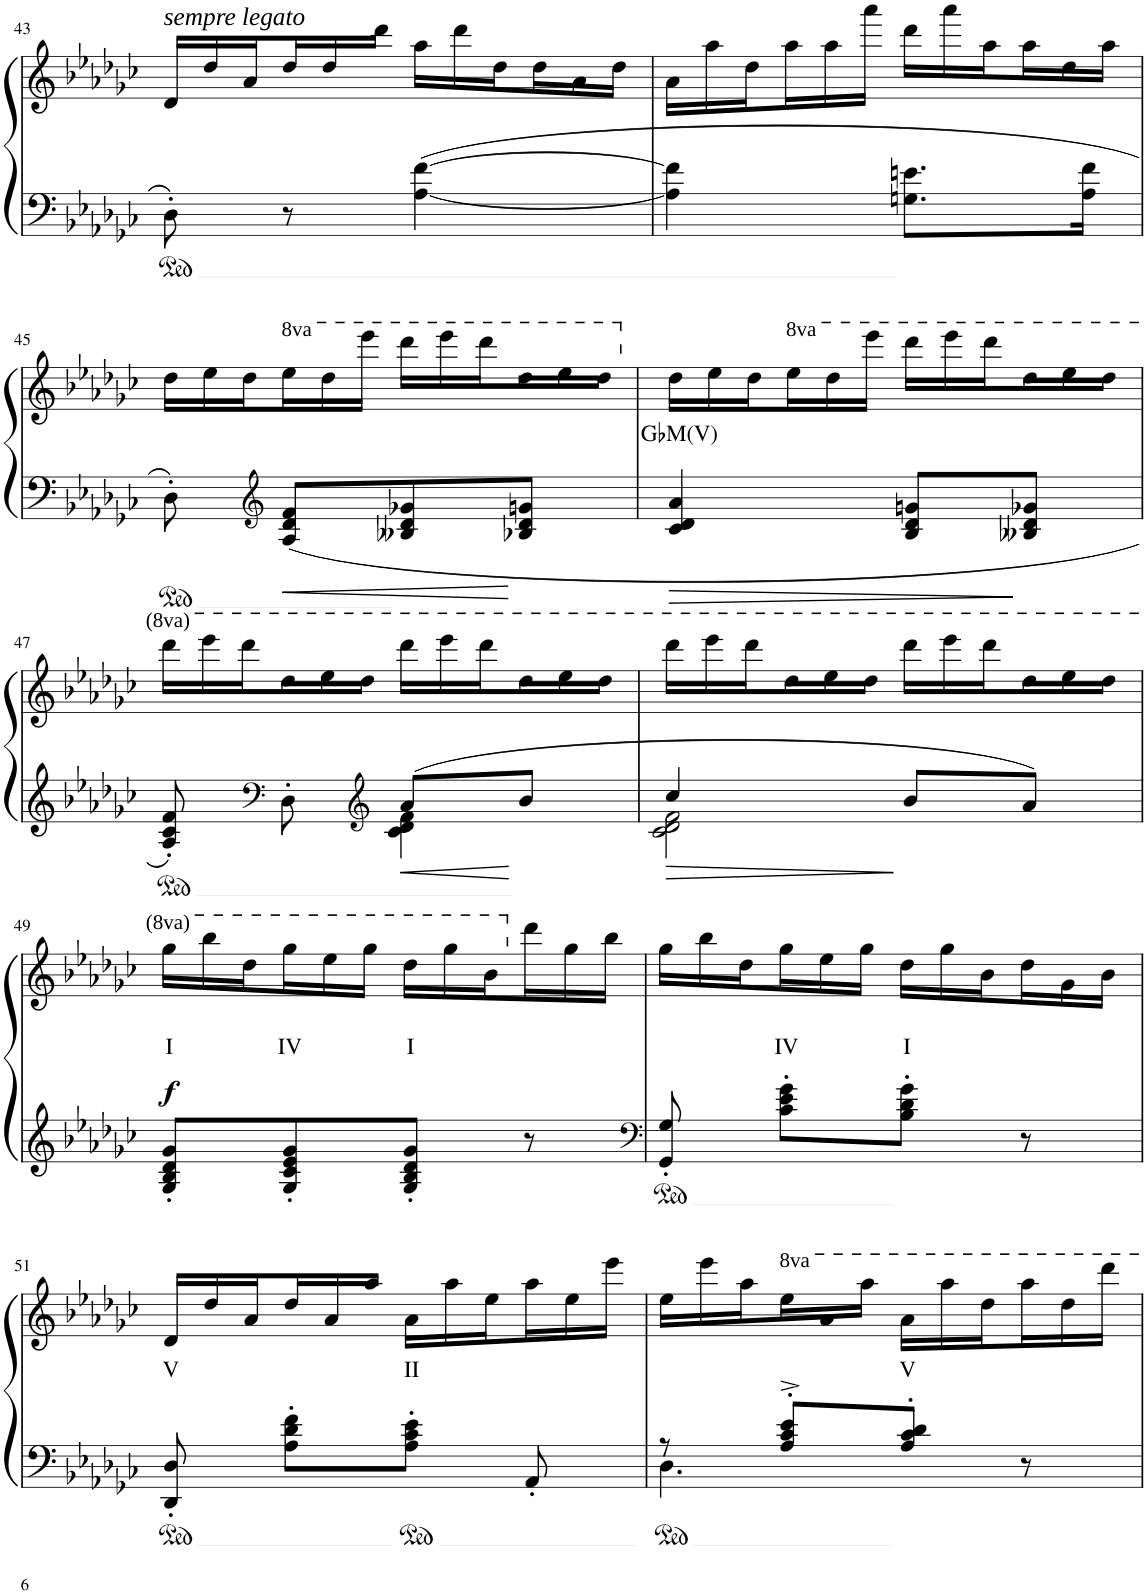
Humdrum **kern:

**kern	**kern	**text	**dynam
*part1	*part1	*part1	*part1
*staff2	*staff1	*staff1	*staff1/2
*I"Piano	*	*	*
*I'Pno	*	*	*
!!LO:PB:g=z
*clefF4	*clefG2	*	*
*k[b-e-a-d-g-c-]	*k[b-e-a-d-g-c-]	*	*
*M2/4	*M2/4	*	*
*	*Xtuplet	*	*
=43	=43	=43	=43
!	!LO:TX:a:i:t=sempre legato	!	!
8D-'\	24d-/LL	.	.
.	24dd-/	.	.
.	24a-/	.	.
8r	24dd-/	.	.
.	24dd-/	.	.
.	24ddd-\JJ	.	.
[<4A-\ [4f\	24aa-\LL	.	.
.	24ddd-\	.	.
.	24dd-\	.	.
.	24dd-\	.	.
.	24a-\	.	.
.	24dd-\JJ	.	.
=44	=44	=44	=44
4A-\] 4f\]	24a-\LL	.	.
.	24aa-\	.	.
.	24dd-\	.	.
.	24aa-\	.	.
.	24aa-\	.	.
.	24aaa-\JJ	.	.
8.Gn\ 8.en\L	24ddd-\LL	.	.
.	24aaa-\	.	.
.	24aa-\	.	.
.	24aa-\	.	.
.	24dd-\	.	.
16A-\ 16f\Jk	.	.	.
.	24aa-\JJ	.	.
!!LO:LB:g=z
=45	=45	=45	=45
8D-'\	24dd-\LL	.	.
.	24ee-\	.	.
.	24dd-\	.	.
*clefG2	*	*	*
*	*8va	*	*
8A-/ 8d-/ 8f/L	24eee-\	.	.
.	24ddd-\	.	.
.	24eeee-\JJ	.	.
8B--X/ 8d-/ 8g-X/	24dddd-\LL	.	.
.	24eeee-\	.	.
.	24dddd-\	.	.
8B-X/ 8d-/ 8gn/J	24ddd-\	.	.
.	24eee-\	.	.
.	24ddd-\JJ	.	.
=46	=46	=46	=46
*	*X8va	*	*
!	!	!LO:LY:b	!
4c-/ 4d-/ 4a-/	24dd-\LL	G♭M(V)	.
.	24ee-\	.	.
.	24dd-\	.	.
*	*8va	*	*
.	24eee-\	.	.
.	24ddd-\	.	.
.	24eeee-\JJ	.	.
8B-/ 8d-/ 8gn/L	24dddd-\LL	.	.
.	24eeee-\	.	.
.	24dddd-\	.	.
8B--X/ 8d-/ 8g-X/J	24ddd-\	.	.
.	24eee-\	.	.
.	24ddd-\JJ	.	.
!!LO:LB:g=z
=47	=47	=47	=47
*^	*	*	*
8A-/' 8c-/' 8f/'	4ryy	24dddd-\LL	.	.
.	.	24eeee-\	.	.
.	.	24dddd-\	.	.
*clefF4	*	*	*	*
8D-'\	.	24ddd-\	.	.
.	.	24eee-\	.	.
.	.	24ddd-\JJ	.	.
*clefG2	*	*	*	*
8a-/L	4c-\ 4d-\ 4f\	24dddd-\LL	.	.
.	.	24eeee-\	.	.
.	.	24dddd-\	.	.
8b-/J	.	24ddd-\	.	.
.	.	24eee-\	.	.
.	.	24ddd-\JJ	.	.
=48	=48	=48	=48	=48
4cc-/	2c-\ 2d-\ 2f\	24dddd-\LL	.	.
.	.	24eeee-\	.	.
.	.	24dddd-\	.	.
.	.	24ddd-\	.	.
.	.	24eee-\	.	.
.	.	24ddd-\JJ	.	.
8b-/L	.	24dddd-\LL	.	.
.	.	24eeee-\	.	.
.	.	24dddd-\	.	.
8a-/J	.	24ddd-\	.	.
.	.	24eee-\	.	.
.	.	24ddd-\JJ	.	.
*v	*v	*	*	*
!!LO:LB:g=z
=49	=49	=49	=49
!	!	!LO:LY:b	!LO:DY:b
8G-/' 8B-/' 8d-/' 8g-/'L	24ggg-\LL	I	f
.	24bbb-\	.	.
.	24ddd-\	.	.
!	!	!LO:LY:b	!
8G-/' 8c-/' 8e-/' 8g-/'	24ggg-\	IV	.
.	24eee-\	.	.
.	24ggg-\JJ	.	.
!	!	!LO:LY:b	!
8G-/' 8B-/' 8d-/' 8g-/'J	24ddd-\LL	I	.
.	24ggg-\	.	.
.	24bb-\	.	.
*	*X8va	*	*
8r	24ddd-\	.	.
.	24gg-\	.	.
.	24bb-\JJ	.	.
=50	=50	=50	=50
*clefF4	*	*	*
8GG-/' 8G-/'	24gg-\LL	.	.
.	24bb-\	.	.
.	24dd-\	.	.
!	!	!LO:LY:b	!
8c-\' 8e-\' 8g-\'L	24gg-\	IV	.
.	24ee-\	.	.
.	24gg-\JJ	.	.
!	!	!LO:LY:b	!
8B-\' 8d-\' 8g-\'J	24dd-\LL	I	.
.	24gg-\	.	.
.	24b-\	.	.
8r	24dd-\	.	.
.	24g-\	.	.
.	24b-\JJ	.	.
!!LO:LB:g=z
=51	=51	=51	=51
!	!	!LO:LY:b	!
8DD-/' 8D-/'	24d-/LL	V	.
.	24dd-/	.	.
.	24a-/	.	.
8A-\' 8d-\' 8f\'L	24dd-/	.	.
.	24a-/	.	.
.	24aa-/JJ	.	.
!	!	!LO:LY:b	!
8A-\' 8c-\' 8e-\'J	24a-\LL	II	.
.	24aa-\	.	.
.	24ee-\	.	.
8AA-'/	24aa-\	.	.
.	24ee-\	.	.
.	24eee-\JJ	.	.
=52	=52	=52	=52
*^	*	*	*
8r	4.D-\	24ee-\LL	.	.
.	.	24eee-\	.	.
.	.	24aa-\	.	.
8A-/'^ 8c-/'^ 8e-/'^L	.	24eee-\	.	.
.	.	24aa-/	.	.
.	.	24aaa-\JJ	.	.
!	!	!	!LO:LY:b	!
8A-/' 8c-/' 8d-/'J	.	24aa-\LL	V	.
.	.	24aaa-\	.	.
.	.	24ddd-\	.	.
8r	8ryy	24aaa-\	.	.
.	.	24ddd-\	.	.
.	.	24dddd-\JJ	.	.
*v	*v	*	*	*
=	=	=	=
*-	*-	*-	*-
